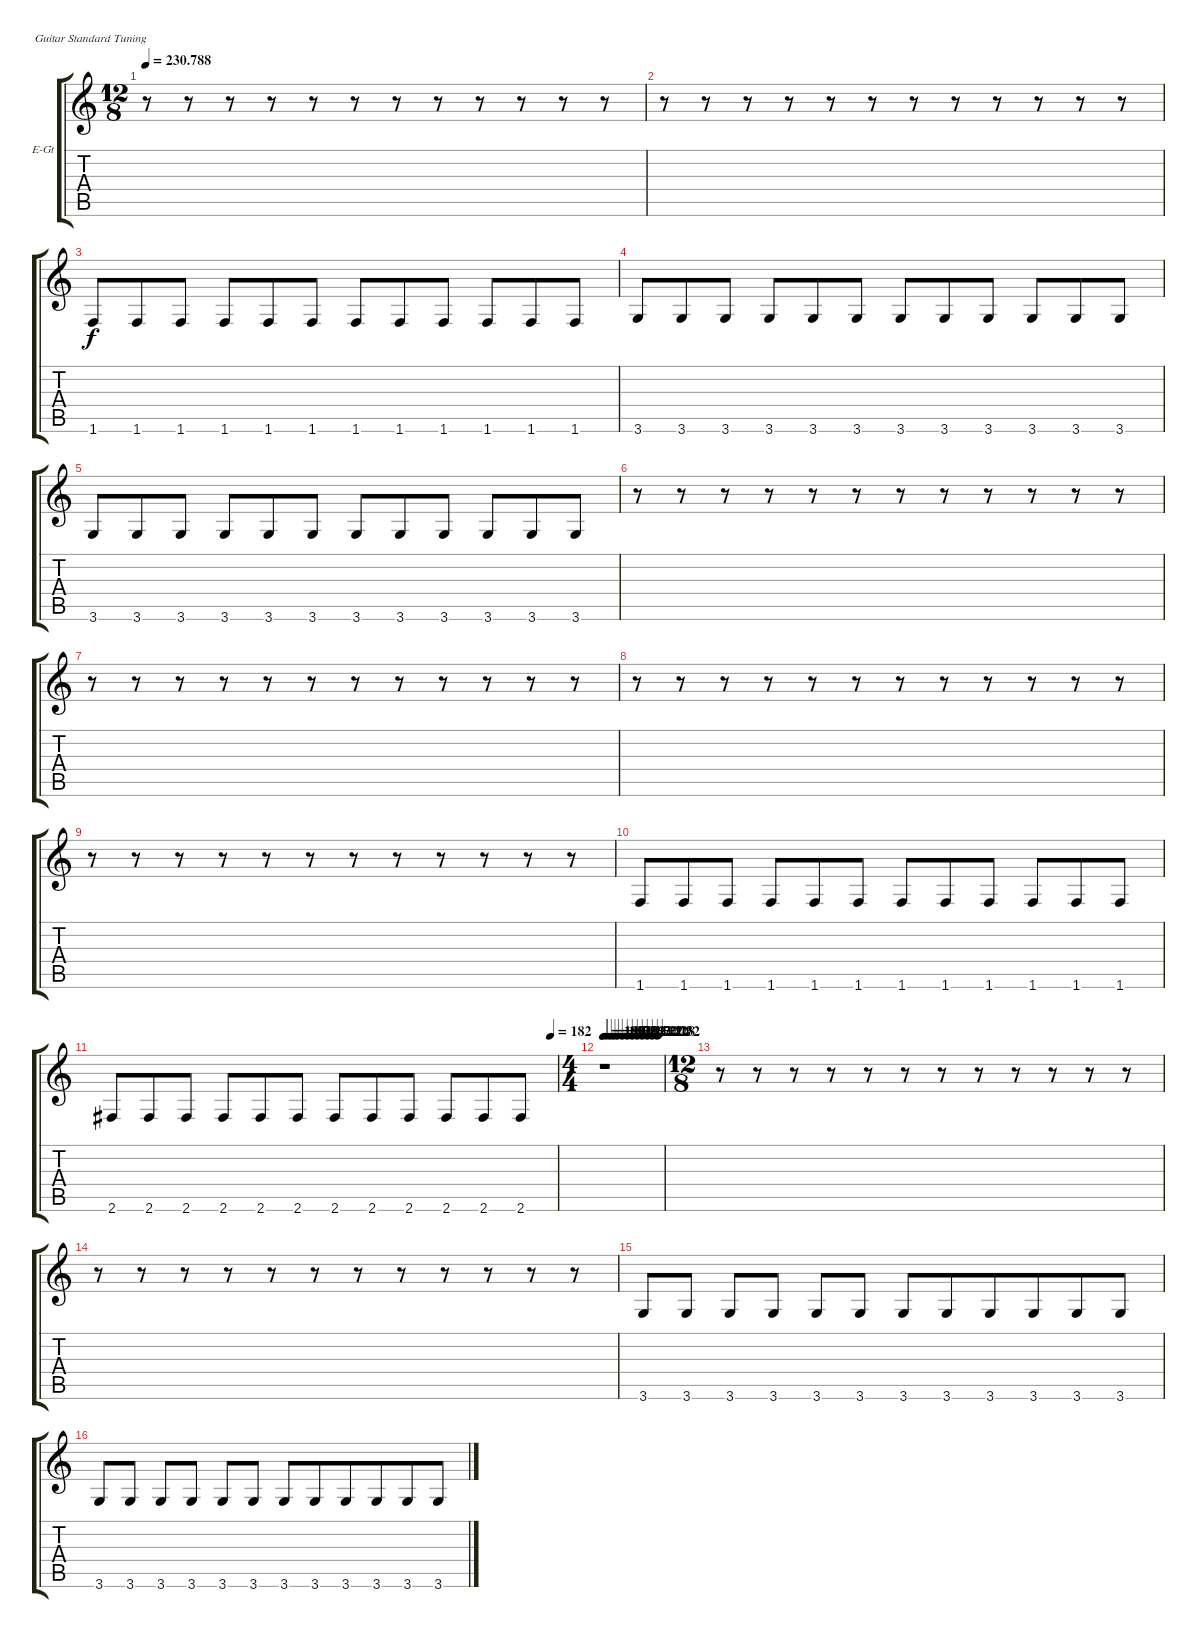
\bracketExtendMode groupsimilarinstruments
\firstSystemTrackNameOrientation horizontal
\otherSystemsTrackNameOrientation horizontal
\track ("Ритм" "E-Gt") {instrument distortionguitar}
\staff {score tabs}
\tuning (E4 B3 G3 D3 A2 E2)
\ts (12 8)
\tempo
230.788
\accidentals auto
\clef g2
\ottava regular
\simile none
\ks c
r.8{dy f} r.8 r.8 r.8 r.8 r.8 r.8 r.8 r.8 r.8 r.8 r.8 |
r.8 r.8 r.8 r.8 r.8 r.8 r.8 r.8 r.8 r.8 r.8 r.8 |
1.6.8 1.6.8 1.6.8 1.6.8 1.6.8 1.6.8 1.6.8 1.6.8 1.6.8 1.6.8 1.6.8 1.6.8 |
3.6.8 3.6.8 3.6.8 3.6.8 3.6.8 3.6.8 3.6.8 3.6.8 3.6.8 3.6.8 3.6.8 3.6.8 |
3.6.8 3.6.8 3.6.8 3.6.8 3.6.8 3.6.8 3.6.8 3.6.8 3.6.8 3.6.8 3.6.8 3.6.8 |
r.8 r.8 r.8 r.8 r.8 r.8 r.8 r.8 r.8 r.8 r.8 r.8 |
r.8 r.8 r.8 r.8 r.8 r.8 r.8 r.8 r.8 r.8 r.8 r.8 |
r.8 r.8 r.8 r.8 r.8 r.8 r.8 r.8 r.8 r.8 r.8 r.8 |
r.8 r.8 r.8 r.8 r.8 r.8 r.8 r.8 r.8 r.8 r.8 r.8 |
1.6.8 1.6.8 1.6.8 1.6.8 1.6.8 1.6.8 1.6.8 1.6.8 1.6.8 1.6.8 1.6.8 1.6.8 |
\tempo (182 0.986111)
2.6.8 2.6.8 2.6.8 2.6.8 2.6.8 2.6.8 2.6.8 2.6.8 2.6.8 2.6.8 2.6.8 2.6.8 |
\ts (4 4)
\beaming (8 2 2 2 2)
\tempo 183
\tempo (185 0.0104167)
\tempo (187 0.0729167)
\tempo (191 0.135417)
\tempo (195 0.197917)
\tempo (198 0.260417)
\tempo (201 0.34375)
\tempo (207 0.427083)
\tempo (211 0.510417)
\tempo (214 0.59375)
\tempo (220 0.677083)
\tempo (224 0.760417)
\tempo (228 0.84375)
\tempo (232 0.927083)
r.1 |
\ts (12 8)
\beaming (8 2 2 2 6)
r.8 r.8 r.8 r.8 r.8 r.8 r.8 r.8 r.8 r.8 r.8 r.8 |
r.8 r.8 r.8 r.8 r.8 r.8 r.8 r.8 r.8 r.8 r.8 r.8 |
3.6.8 3.6.8 3.6.8 3.6.8 3.6.8 3.6.8 3.6.8 3.6.8 3.6.8 3.6.8 3.6.8 3.6.8 |
3.6.8 3.6.8 3.6.8 3.6.8 3.6.8 3.6.8 3.6.8 3.6.8 3.6.8 3.6.8 3.6.8 3.6.8
